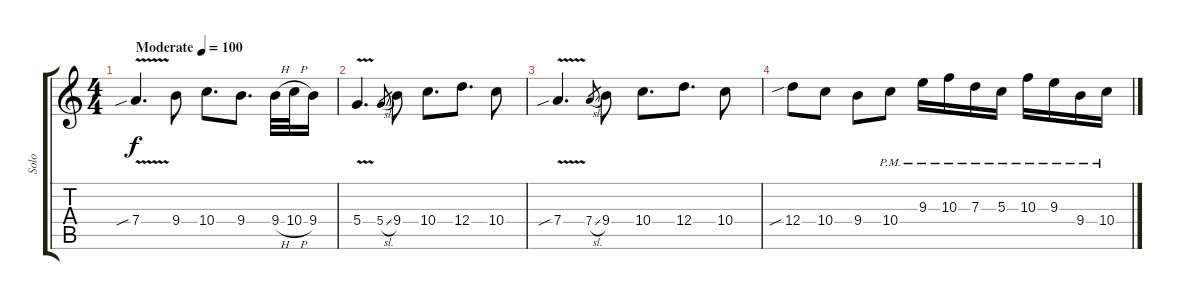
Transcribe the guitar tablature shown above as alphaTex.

\track ("Solo" "Solo") {instrument distortionguitar}
\staff {score tabs}
\tuning (E4 B3 G3 D3 A2 D2) {hide}
\ts (4 4)
\tempo (100 "Moderate")
\clef g2
\ks c
7.4{v sib}.4{d dy f instrument distortionguitar} 9.4.8 10.4.8{d} 9.4.8{d} 9.4{h}.32 10.4{h}.32 9.4.16 |
5.4{v}.4{d} 5.4{sl}.8{gr} 9.4.8 10.4.8{d} 12.4.8{d} 10.4.8 |
7.4{v sib}.4{d} 7.4{sl}.8{gr} 9.4.8 10.4.8{d} 12.4.8{d} 10.4.8 |
12.4{sib}.8 10.4.8 9.4.8 10.4{pm}.8 9.3{pm}.16 10.3{pm}.16 7.3{pm}.16 5.3{pm}.16 10.3{pm}.16 9.3{pm}.16 9.4{pm}.16 10.4{pm}.16
